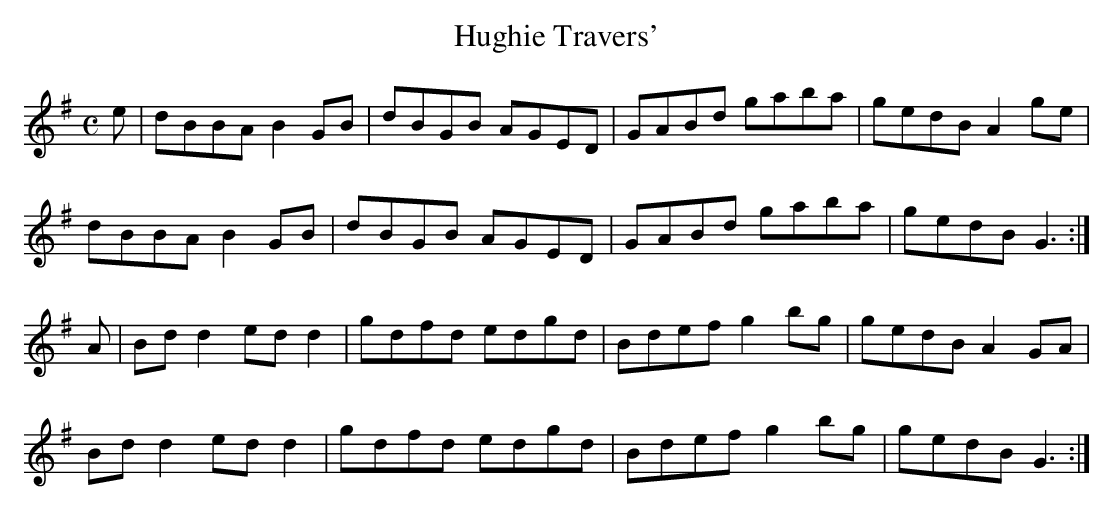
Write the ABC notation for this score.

X:1
T:Hughie Travers'
M:C
L:1/8
K:G Major
e|dBBA B2GB|dBGB AGED|GABd gaba|gedB A2ge|!
dBBA B2GB|dBGB AGED|GABd gaba|gedB G3:|!
A|Bdd2 edd2|gdfd edgd|Bdef g2bg|gedB A2GA|!
Bdd2 edd2|gdfd edgd|Bdef g2bg|gedB G3:|!
